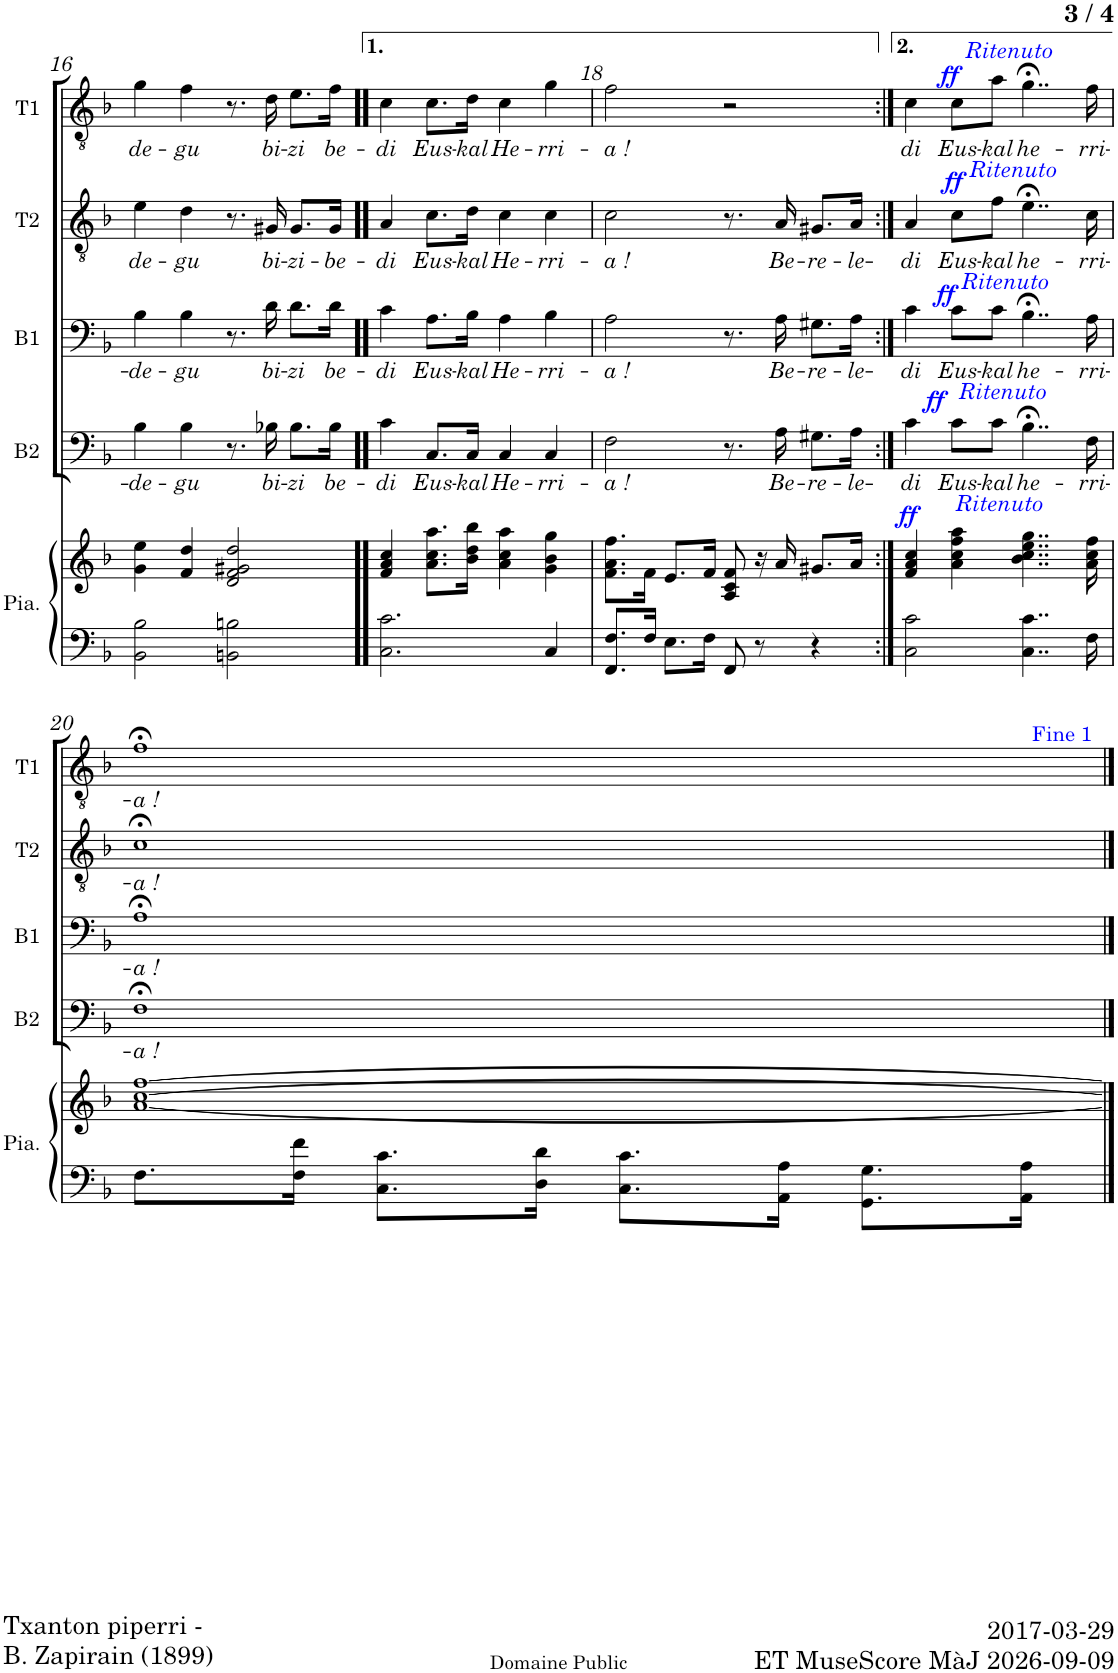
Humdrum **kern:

**kern	**kern	**dynam	**kern	**text	**dynam	**kern	**text	**dynam	**kern	**text	**dynam	**kern	**text	**dynam
*part5	*part5	*part5	*part4	*part4	*part4	*part3	*part3	*part3	*part2	*part2	*part2	*part1	*part1	*part1
*staff6	*staff5	*staff5/6	*staff4	*staff4	*staff4	*staff3	*staff3	*staff3	*staff2	*staff2	*staff2	*staff1	*staff1	*staff1
*I"Piano	*	*	*I"Basse	*	*	*I"Baryton	*	*	*I"Ténor 2	*	*	*I"Ténor 1	*	*
*I'Pia.	*	*	*I'B2	*	*	*I'B1	*	*	*I'T2	*	*	*I'T1	*	*
!!LO:PB:g=z
*clefF4	*clefG2	*	*clefF4	*	*	*clefF4	*	*	*clefGv2	*	*	*clefGv2	*	*
*k[b-]	*k[b-]	*	*k[b-]	*	*	*k[b-]	*	*	*k[b-]	*	*	*k[b-]	*	*
*M4/4	*M4/4	*	*M4/4	*	*	*M4/4	*	*	*M4/4	*	*	*M4/4	*	*
*met(c)	*met(c)	*	*met(c)	*	*	*met(c)	*	*	*met(c)	*	*	*met(c)	*	*
=16	=16	=16	=16	=16	=16	=16	=16	=16	=16	=16	=16	=16	=16	=16
!	!	!	!	!LO:LY:b	!	!	!LO:LY:b	!	!	!LO:LY:b	!	!	!LO:LY:b	!
2BB-\ 2B-\	4g\ 4ee\	.	4B-\	de-	.	4B-\	de-	.	4e\	de-	.	4g\	de-	.
!	!	!	!	!LO:LY:b	!	!	!LO:LY:b	!	!	!LO:LY:b	!	!	!LO:LY:b	!
.	4f/ 4dd/	.	4B-\	-gu	.	4B-\	-gu	.	4d\	-gu	.	4f\	-gu	.
2BBn\ 2Bn\	2d/ 2f/ 2g#X/ 2dd/	.	8.r	.	.	8.r	.	.	8.r	.	.	8.r	.	.
!	!	!	!	!LO:LY:b	!	!	!LO:LY:b	!	!	!LO:LY:b	!	!	!LO:LY:b	!
.	.	.	16B-X\	bi-	.	16d\	bi-	.	16G#X/	bi-	.	16d\	bi-	.
!	!	!	!	!LO:LY:b	!	!	!LO:LY:b	!	!	!LO:LY:b	!	!	!LO:LY:b	!
.	.	.	8.B-\L	-zi	.	8.d\L	-zi	.	8.G#/L	-zi-	.	8.e\L	-zi	.
!	!	!	!	!LO:LY:b	!	!	!LO:LY:b	!	!	!LO:LY:b	!	!	!LO:LY:b	!
.	.	.	16B-\Jk	be-	.	16d\Jk	be-	.	16G#/Jk	-be-	.	16f\Jk	be-	.
=17!!	=17!!	=17!!	=17!!	=17!!	=17!!	=17!!	=17!!	=17!!	=17!!	=17!!	=17!!	=17!!	=17!!	=17!!
!	!	!	!	!LO:LY:b	!	!	!LO:LY:b	!	!	!LO:LY:b	!	!	!LO:LY:b	!
2.C\ 2.c\	4f/ 4a/ 4cc/	.	4c\	-di	.	4c\	-di	.	4A/	-di	.	4c\	-di	.
!	!	!	!	!LO:LY:b	!	!	!LO:LY:b	!	!	!LO:LY:b	!	!	!LO:LY:b	!
.	8.a\ 8.cc\ 8.aa\L	.	8.C/L	Eus-	.	8.A\L	Eus-	.	8.c\L	Eus-	.	8.c\L	Eus-	.
!	!	!	!	!LO:LY:b	!	!	!LO:LY:b	!	!	!LO:LY:b	!	!	!LO:LY:b	!
.	16b-\ 16dd\ 16bb-\Jk	.	16C/Jk	-kal	.	16B-\Jk	-kal	.	16d\Jk	-kal	.	16d\Jk	-kal	.
!	!	!	!	!LO:LY:b	!	!	!LO:LY:b	!	!	!LO:LY:b	!	!	!LO:LY:b	!
.	4a\ 4cc\ 4aa\	.	4C/	He-	.	4A\	He-	.	4c\	He-	.	4c\	He-	.
!	!	!	!	!LO:LY:b	!	!	!LO:LY:b	!	!	!LO:LY:b	!	!	!LO:LY:b	!
4C/	4g\ 4b-\ 4gg\	.	4C/	-rri-	.	4B-\	-rri-	.	4c\	-rri-	.	4g\	-rri-	.
=18	=18	=18	=18	=18	=18	=18	=18	=18	=18	=18	=18	=18	=18	=18
!	!	!	!	!LO:LY:b	!	!	!LO:LY:b	!	!	!LO:LY:b	!	!	!LO:LY:b	!
8.FF/ 8.F/L	8.f\ 8.a\ 8.ff\L	.	2F\	-a !	.	2A\	-a !	.	2c\	-a !	.	2f\	-a !	.
16F/Jk	16f\Jk	.	.	.	.	.	.	.	.	.	.	.	.	.
8.E\L	8.e/L	.	.	.	.	.	.	.	.	.	.	.	.	.
16F\Jk	16f/Jk	.	.	.	.	.	.	.	.	.	.	.	.	.
8FF/	8A/ 8c/ 8f/	.	8.r	.	.	8.r	.	.	8.r	.	.	2r	.	.
8r	16r	.	.	.	.	.	.	.	.	.	.	.	.	.
!	!	!	!	!LO:LY:b	!	!	!LO:LY:b	!	!	!LO:LY:b	!	!	!	!
.	16a/	.	16A\	Be-	.	16A\	Be-	.	16A/	Be-	.	.	.	.
!	!	!	!	!LO:LY:b	!	!	!LO:LY:b	!	!	!LO:LY:b	!	!	!	!
4r	8.g#X/L	.	8.G#X\L	-re-	.	8.G#X\L	-re-	.	8.G#X/L	-re-	.	.	.	.
!	!	!	!	!LO:LY:b	!	!	!LO:LY:b	!	!	!LO:LY:b	!	!	!	!
.	16a/Jk	.	16A\Jk	-le-	.	16A\Jk	-le-	.	16A/Jk	-le-	.	.	.	.
=19:|!	=19:|!	=19:|!	=19:|!	=19:|!	=19:|!	=19:|!	=19:|!	=19:|!	=19:|!	=19:|!	=19:|!	=19:|!	=19:|!	=19:|!
!	!	!LO:DY:a	!	!LO:LY:b	!	!	!LO:LY:b	!	!	!LO:LY:b	!	!	!LO:LY:b	!
*	*	*	*^	*	*	*	*	*	*	*	*	*	*	*
2C\ 2c\	4f/ 4a/ 4cc/	ff	4c\	8ryy	di	.	4c\	di	.	4A/	-di	.	4c\	di	.
!	!	!	!	!	!	!LO:DY:a	!	!	!	!	!	!	!	!	!
.	.	.	.	2..ryy	.	ff	.	.	.	.	.	.	.	.	.
!	!	!	!	!	!	!	!	!	!	!	!	!	!LO:TX:a:i:color=#0000FF:t=Ritenuto	!	!
!	!	!	!	!	!	!	!	!	!	!LO:TX:a:i:color=#0000FF:t=Ritenuto	!	!	!	!	!
!	!	!	!	!	!	!	!LO:TX:a:i:color=#0000FF:t=Ritenuto	!	!	!	!	!	!	!	!
!	!	!	!LO:TX:a:i:color=#0000FF:t=Ritenuto	!	!	!	!	!	!	!	!	!	!	!	!
!	!LO:TX:a:i:color=#0000FF:t=Ritenuto	!	!	!	!	!	!	!	!	!	!	!	!	!	!
!	!	!	!	!	!LO:LY:b	!	!	!LO:LY:b	!LO:DY:a	!	!LO:LY:b	!LO:DY:a	!	!LO:LY:b	!LO:DY:a
.	4a\ 4cc\ 4ff\ 4aa\	.	8c\L	.	Eus-	.	8c\L	Eus-	ff	8c\L	Eus-	ff	8c\L	Eus-	ff
!	!	!	!	!	!LO:LY:b	!	!	!LO:LY:b	!	!	!LO:LY:b	!	!	!LO:LY:b	!
.	.	.	8c\J	.	-kal	.	8c\J	-kal	.	8f\J	-kal	.	8a\J	-kal	.
!	!	!	!	!	!LO:LY:b	!	!	!LO:LY:b	!	!	!LO:LY:b	!	!	!LO:LY:b	!
4..C\ 4..c\	4..b-\ 4..cc\ 4..ee\ 4..gg\	.	4..B-;<\	.	he-	.	4..B-;<\	he-	.	4..e;<\	he-	.	4..g;<\	he-	.
!	!	!	!	!	!LO:LY:b	!	!	!LO:LY:b	!	!	!LO:LY:b	!	!	!LO:LY:b	!
16F\	16a\ 16cc\ 16ff\	.	16F\	.	-rri-	.	16A\	-rri-	.	16c\	-rri-	.	16f\	-rri-	.
!!LO:LB:g=z
=20	=20	=20	=20	=20	=20	=20	=20	=20	=20	=20	=20	=20	=20	=20	=20
!	!	!	!	!	!LO:LY:b	!	!	!LO:LY:b	!	!	!LO:LY:b	!	!	!LO:LY:b	!
*	*	*	*v	*v	*	*	*	*	*	*	*	*	*	*	*
8.F\L	[1a [1cc [1ff	.	1F;<	-a !	.	1A;<	-a !	.	1c;<	-a !	.	1f;<	-a !	.
16F\ 16f\Jk	.	.	.	.	.	.	.	.	.	.	.	.	.	.
8.C\ 8.c\L	.	.	.	.	.	.	.	.	.	.	.	.	.	.
16D\ 16d\Jk	.	.	.	.	.	.	.	.	.	.	.	.	.	.
8.C\ 8.c\L	.	.	.	.	.	.	.	.	.	.	.	.	.	.
16AA\ 16A\Jk	.	.	.	.	.	.	.	.	.	.	.	.	.	.
8.GG\ 8.G\L	.	.	.	.	.	.	.	.	.	.	.	.	.	.
16AA\ 16A\Jk	.	.	.	.	.	.	.	.	.	.	.	.	.	.
!	!	!	!	!	!	!	!	!	!	!	!	!LO:TX:a:color=#0000FF:t=Fine 1	!	!
==	==	==	==	==	==	==	==	==	==	==	==	==	==	==
*-	*-	*-	*-	*-	*-	*-	*-	*-	*-	*-	*-	*-	*-	*-
